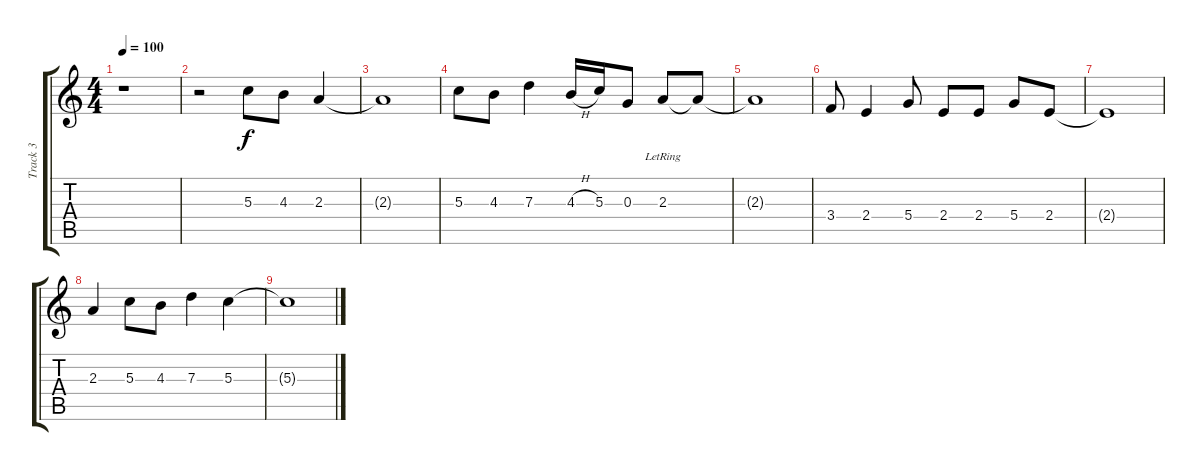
\track ("Track 3" "Track 3") {instrument distortionguitar}
\staff {score tabs}
\tuning (E4 B3 G3 D3 A2 D2) {hide}
\ts (4 4)
\tempo 100
\clef g2
\ks c
r.1{dy f instrument distortionguitar} |
r.2 5.3.8 4.3.8 2.3.4 |
2.3{t}.1 |
5.3.8 4.3.8 7.3.4 4.3{h}.16 5.3.16 0.3.8 2.3{lr}.8 2.3{t}.8 |
2.3{t}.1 |
3.4.8 2.4.4 5.4.8 2.4.8 2.4.8 5.4.8 2.4.8 |
2.4{t}.1 |
2.3.4 5.3.8 4.3.8 7.3.4 5.3.4 |
5.3{t}.1
